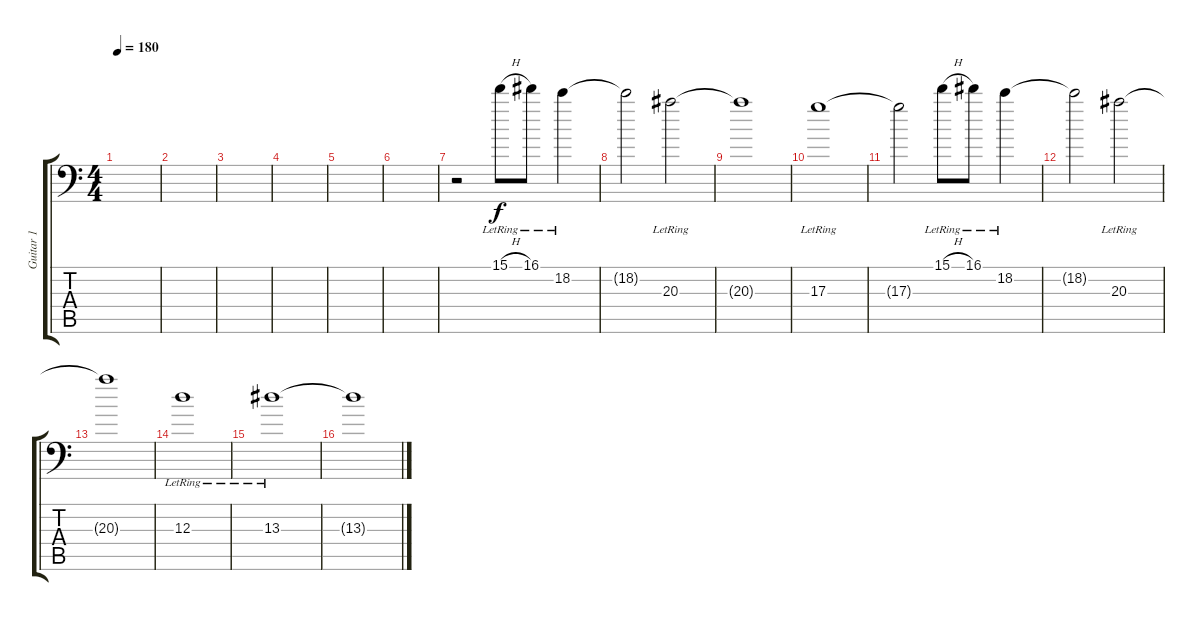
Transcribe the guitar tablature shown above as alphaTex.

\track ("Guitar 1" "Guitar 1") {instrument distortionguitar}
\staff {score tabs}
\tuning (B3 Gb3 D3 A2 E2 A1) {hide}
\ts (4 4)
\tempo 180
\clef f4
\ks c
|
|
|
|
|
|
r.2{instrument electricguitarjazz} 15.1{h lr}.8 16.1{lr}.8 18.2{lr}.4 |
18.2{t}.2 20.3{lr}.2 |
20.3{t}.1 |
17.3{lr}.1 |
17.3{t}.2 15.1{h lr}.8 16.1{lr}.8 18.2{lr}.4 |
18.2{t}.2 20.3{lr}.2 |
20.3{t}.1 |
12.3{lr}.1 |
13.3{lr}.1 |
13.3{t}.1
